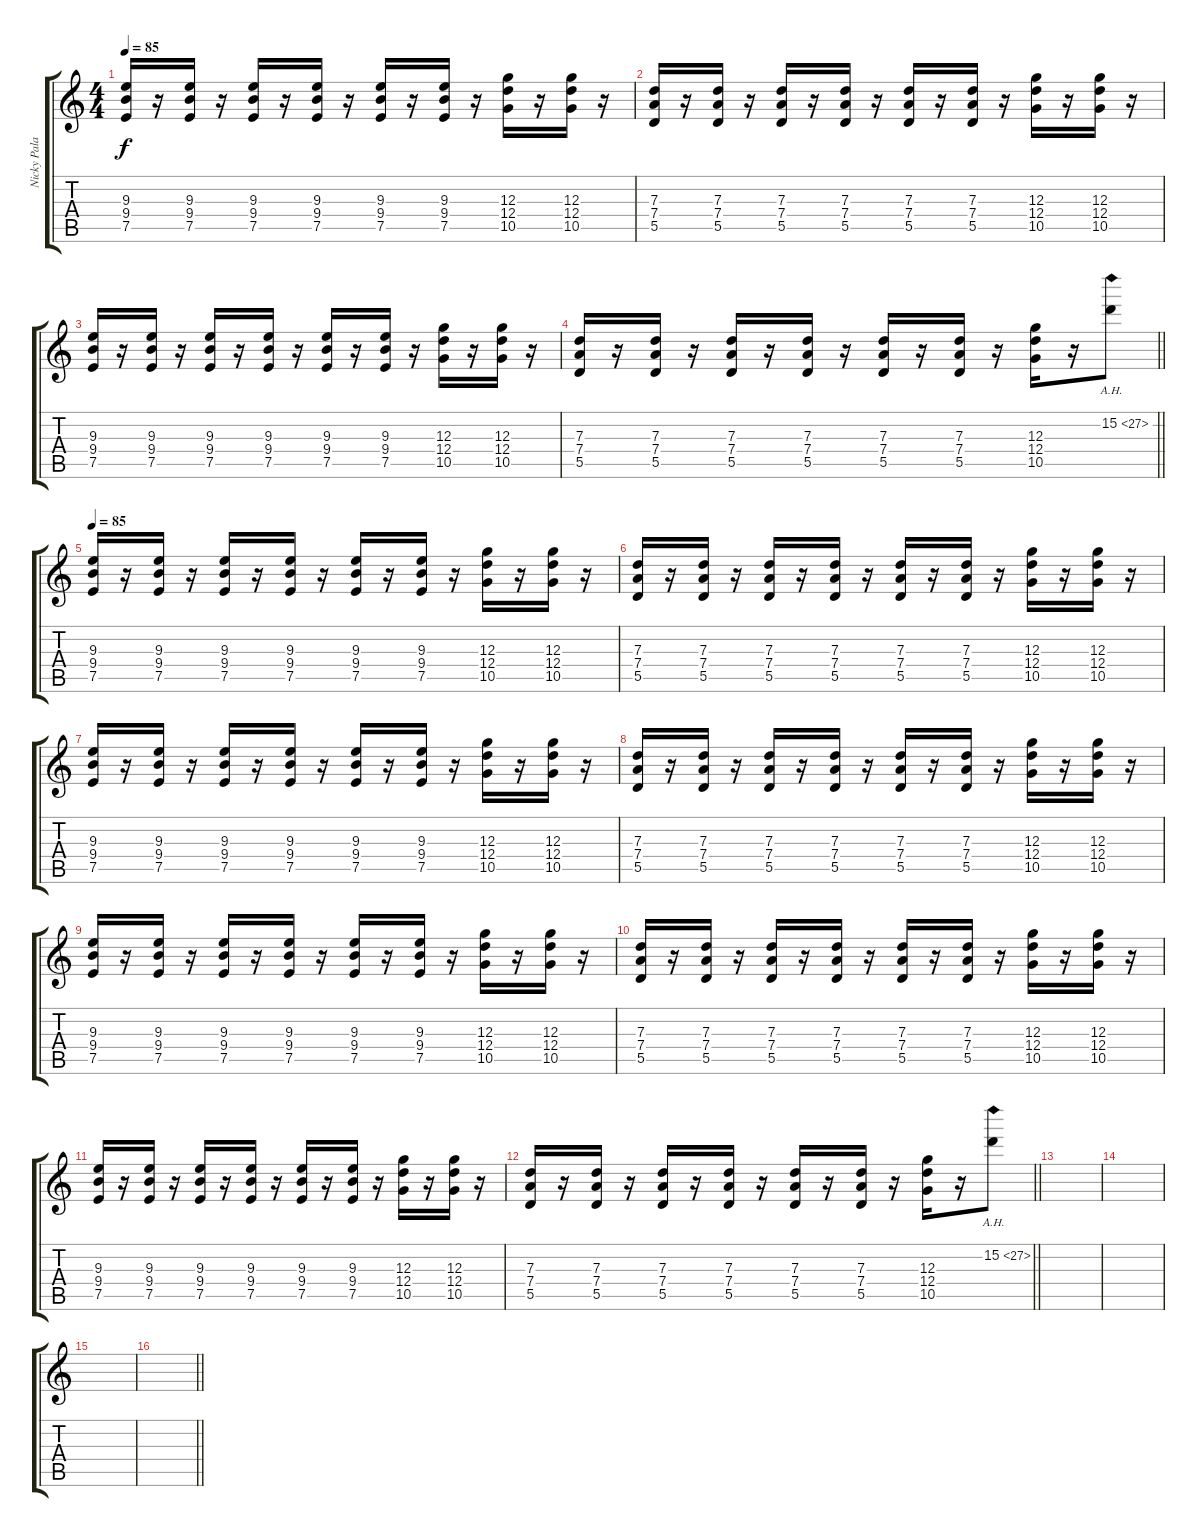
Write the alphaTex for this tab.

\track ("Nicky Palado (Lead Guitar)" "Nicky Pala") {instrument overdrivenguitar}
\staff {score tabs}
\tuning (E4 B3 G3 D3 A2 E2) {hide}
\ts (4 4)
\tempo 85
\clef g2
\ks c
(9.3 9.4 7.5).16{dy f} r.16 (9.3 9.4 7.5).16 r.16 (9.3 9.4 7.5).16 r.16 (9.3 9.4 7.5).16 r.16 (9.3 9.4 7.5).16 r.16 (9.3 9.4 7.5).16 r.16 (12.3 12.4 10.5).16 r.16 (12.3 12.4 10.5).16 r.16 |
(7.3 7.4 5.5).16 r.16 (7.3 7.4 5.5).16 r.16 (7.3 7.4 5.5).16 r.16 (7.3 7.4 5.5).16 r.16 (7.3 7.4 5.5).16 r.16 (7.3 7.4 5.5).16 r.16 (12.3 12.4 10.5).16 r.16 (12.3 12.4 10.5).16 r.16 |
(9.3 9.4 7.5).16 r.16 (9.3 9.4 7.5).16 r.16 (9.3 9.4 7.5).16 r.16 (9.3 9.4 7.5).16 r.16 (9.3 9.4 7.5).16 r.16 (9.3 9.4 7.5).16 r.16 (12.3 12.4 10.5).16 r.16 (12.3 12.4 10.5).16 r.16 |
\barLineRight lightlight
(7.3 7.4 5.5).16 r.16 (7.3 7.4 5.5).16 r.16 (7.3 7.4 5.5).16 r.16 (7.3 7.4 5.5).16 r.16 (7.3 7.4 5.5).16 r.16 (7.3 7.4 5.5).16 r.16 (12.3 12.4 10.5).16 r.16 15.2{ah 12}.8 |
\tempo 85
(9.3 9.4 7.5).16 r.16 (9.3 9.4 7.5).16 r.16 (9.3 9.4 7.5).16 r.16 (9.3 9.4 7.5).16 r.16 (9.3 9.4 7.5).16 r.16 (9.3 9.4 7.5).16 r.16 (12.3 12.4 10.5).16 r.16 (12.3 12.4 10.5).16 r.16 |
(7.3 7.4 5.5).16 r.16 (7.3 7.4 5.5).16 r.16 (7.3 7.4 5.5).16 r.16 (7.3 7.4 5.5).16 r.16 (7.3 7.4 5.5).16 r.16 (7.3 7.4 5.5).16 r.16 (12.3 12.4 10.5).16 r.16 (12.3 12.4 10.5).16 r.16 |
(9.3 9.4 7.5).16 r.16 (9.3 9.4 7.5).16 r.16 (9.3 9.4 7.5).16 r.16 (9.3 9.4 7.5).16 r.16 (9.3 9.4 7.5).16 r.16 (9.3 9.4 7.5).16 r.16 (12.3 12.4 10.5).16 r.16 (12.3 12.4 10.5).16 r.16 |
(7.3 7.4 5.5).16 r.16 (7.3 7.4 5.5).16 r.16 (7.3 7.4 5.5).16 r.16 (7.3 7.4 5.5).16 r.16 (7.3 7.4 5.5).16 r.16 (7.3 7.4 5.5).16 r.16 (12.3 12.4 10.5).16 r.16 (12.3 12.4 10.5).16 r.16 |
(9.3 9.4 7.5).16 r.16 (9.3 9.4 7.5).16 r.16 (9.3 9.4 7.5).16 r.16 (9.3 9.4 7.5).16 r.16 (9.3 9.4 7.5).16 r.16 (9.3 9.4 7.5).16 r.16 (12.3 12.4 10.5).16 r.16 (12.3 12.4 10.5).16 r.16 |
(7.3 7.4 5.5).16 r.16 (7.3 7.4 5.5).16 r.16 (7.3 7.4 5.5).16 r.16 (7.3 7.4 5.5).16 r.16 (7.3 7.4 5.5).16 r.16 (7.3 7.4 5.5).16 r.16 (12.3 12.4 10.5).16 r.16 (12.3 12.4 10.5).16 r.16 |
(9.3 9.4 7.5).16 r.16 (9.3 9.4 7.5).16 r.16 (9.3 9.4 7.5).16 r.16 (9.3 9.4 7.5).16 r.16 (9.3 9.4 7.5).16 r.16 (9.3 9.4 7.5).16 r.16 (12.3 12.4 10.5).16 r.16 (12.3 12.4 10.5).16 r.16 |
\barLineRight lightlight
(7.3 7.4 5.5).16 r.16 (7.3 7.4 5.5).16 r.16 (7.3 7.4 5.5).16 r.16 (7.3 7.4 5.5).16 r.16 (7.3 7.4 5.5).16 r.16 (7.3 7.4 5.5).16 r.16 (12.3 12.4 10.5).16 r.16 15.2{ah 12}.8 |
|
|
|
\barLineRight lightlight
